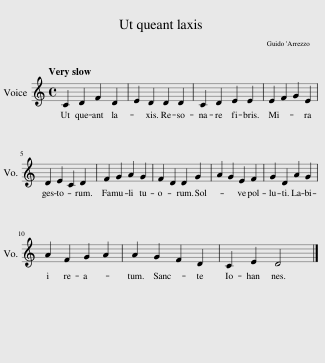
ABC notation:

X:1
L:1/8
Q:1/4=44
M:4/4
I:linebreak $
K:C
V:1 treble
V:1
 C2 D2 F2 D2 | E2 D2 D2 D2 | C2 D2 E2 E2 | E2 F2 G2 E2 |$ D2 E2 C2 D2 | %5
 F2 G2 A2 G2 | F2 D2 D2 G2 | A2 G2 E2 F2 | G2 D2 A2 G2 |$ A2 F2 G2 A2 | %10
 A2 G2 F2 D2 | C2 E2 D4 |] %12
